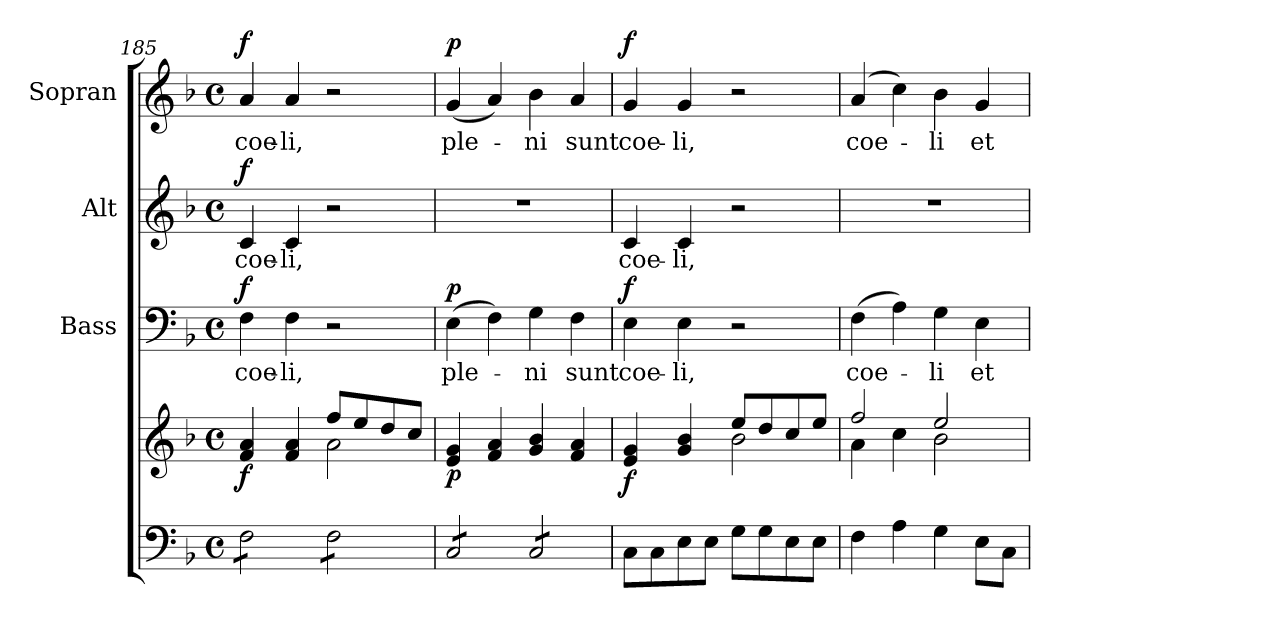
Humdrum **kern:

**kern	**kern	**dynam	**kern	**text	**dynam	**kern	**text	**dynam	**kern	**text	**dynam
*part4	*part4	*part4	*part3	*part3	*part3	*part2	*part2	*part2	*part1	*part1	*part1
*staff5	*staff4	*staff4/5	*staff3	*staff3	*staff3	*staff2	*staff2	*staff2	*staff1	*staff1	*staff1
*	*	*	*I"Bass	*	*	*I"Alt	*	*	*I"Sopran	*	*
*	*	*	*I'B.	*	*	*I'A.	*	*	*I'S.	*	*
*clefF4	*clefG2	*	*clefF4	*	*	*clefG2	*	*	*clefG2	*	*
*k[b-]	*k[b-]	*	*k[b-]	*	*	*k[b-]	*	*	*k[b-]	*	*
*F:	*F:	*	*F:	*	*	*F:	*	*	*F:	*	*
*M4/4	*M4/4	*	*M4/4	*	*	*M4/4	*	*	*M4/4	*	*
*met(c)	*met(c)	*	*met(c)	*	*	*met(c)	*	*	*met(c)	*	*
=185	=185	=185	=185	=185	=185	=185	=185	=185	=185	=185	=185
*	*^	*	*	*	*	*	*	*	*	*	*
!	!	!	!LO:DY:b	!	!LO:LY:b	!LO:DY:a	!	!LO:LY:b	!LO:DY:a	!	!LO:LY:b	!LO:DY:a
*tremolo	*	*	*	*	*	*	*	*	*	*	*	*
8F\L	4f/ 4a/	2ryy	f	4F\	coe-	f	4c/	coe-	f	4a/	coe-	f
8F\	.	.	.	.	.	.	.	.	.	.	.	.
!	!	!	!	!	!LO:LY:b	!	!	!LO:LY:b	!	!	!LO:LY:b	!
8F\	4f/ 4a/	.	.	4F\	-li,	.	4c/	-li,	.	4a/	-li,	.
8F\J	.	.	.	.	.	.	.	.	.	.	.	.
8F\L	8ff/L	2a\	.	2r	.	.	2r	.	.	2r	.	.
8F\	8ee/	.	.	.	.	.	.	.	.	.	.	.
8F\	8dd/	.	.	.	.	.	.	.	.	.	.	.
8F\J	8cc/J	.	.	.	.	.	.	.	.	.	.	.
*	*v	*v	*	*	*	*	*	*	*	*	*	*
=186	=186	=186	=186	=186	=186	=186	=186	=186	=186	=186	=186
!	!	!LO:DY:b	!	!LO:LY:b	!LO:DY:a	!	!	!	!	!LO:LY:b	!LO:DY:a
8C/L	4e/ 4g/	p	(>4E\	ple-	p	1r	.	.	(<4g/	ple-	p
8C/	.	.	.	.	.	.	.	.	.	.	.
8C/	4f/ 4a/	.	4F\)	.	.	.	.	.	4a/)	.	.
8C/J	.	.	.	.	.	.	.	.	.	.	.
!	!	!	!	!LO:LY:b	!	!	!	!	!	!LO:LY:b	!
8C/L	4g/ 4b-/	.	4G\	-ni	.	.	.	.	4b-\	-ni	.
8C/	.	.	.	.	.	.	.	.	.	.	.
!	!	!	!	!LO:LY:b	!	!	!	!	!	!LO:LY:b	!
8C/	4f/ 4a/	.	4F\	sunt	.	.	.	.	4a/	sunt	.
8C/J	.	.	.	.	.	.	.	.	.	.	.
*Xtremolo	*	*	*	*	*	*	*	*	*	*	*
=187	=187	=187	=187	=187	=187	=187	=187	=187	=187	=187	=187
*	*^	*	*	*	*	*	*	*	*	*	*
!	!	!	!LO:DY:b	!	!LO:LY:b	!LO:DY:a	!	!LO:LY:b	!	!	!LO:LY:b	!LO:DY:a
8C\L	4e/ 4g/	2ryy	f	4E\	coe-	f	4c/	coe-	.	4g/	coe-	f
8C\	.	.	.	.	.	.	.	.	.	.	.	.
!	!	!	!	!	!LO:LY:b	!	!	!LO:LY:b	!	!	!LO:LY:b	!
8E\	4g/ 4b-/	.	.	4E\	-li,	.	4c/	-li,	.	4g/	-li,	.
8E\J	.	.	.	.	.	.	.	.	.	.	.	.
8G\L	8ee/L	2b-\	.	2r	.	.	2r	.	.	2r	.	.
8G\	8dd/	.	.	.	.	.	.	.	.	.	.	.
8E\	8cc/	.	.	.	.	.	.	.	.	.	.	.
8E\J	8ee/J	.	.	.	.	.	.	.	.	.	.	.
!!LO:PB:g=z
=188	=188	=188	=188	=188	=188	=188	=188	=188	=188	=188	=188	=188
!	!	!	!	!	!LO:LY:b	!	!	!	!	!	!LO:LY:b	!
4F\	2ff/	4a\	.	(>4F\	coe-	.	1r	.	.	(4a/	coe-	.
4A\	.	4cc\	.	4A\)	.	.	.	.	.	4cc\)	.	.
!	!	!	!	!	!LO:LY:b	!	!	!	!	!	!LO:LY:b	!
4G\	2ee/	2b-\	.	4G\	-li	.	.	.	.	4b-\	-li	.
!	!	!	!	!	!LO:LY:b	!	!	!	!	!	!LO:LY:b	!
8E\L	.	.	.	4E\	et	.	.	.	.	4g/	et	.
8C\J	.	.	.	.	.	.	.	.	.	.	.	.
*	*v	*v	*	*	*	*	*	*	*	*	*	*
=	=	=	=	=	=	=	=	=	=	=	=
*-	*-	*-	*-	*-	*-	*-	*-	*-	*-	*-	*-
